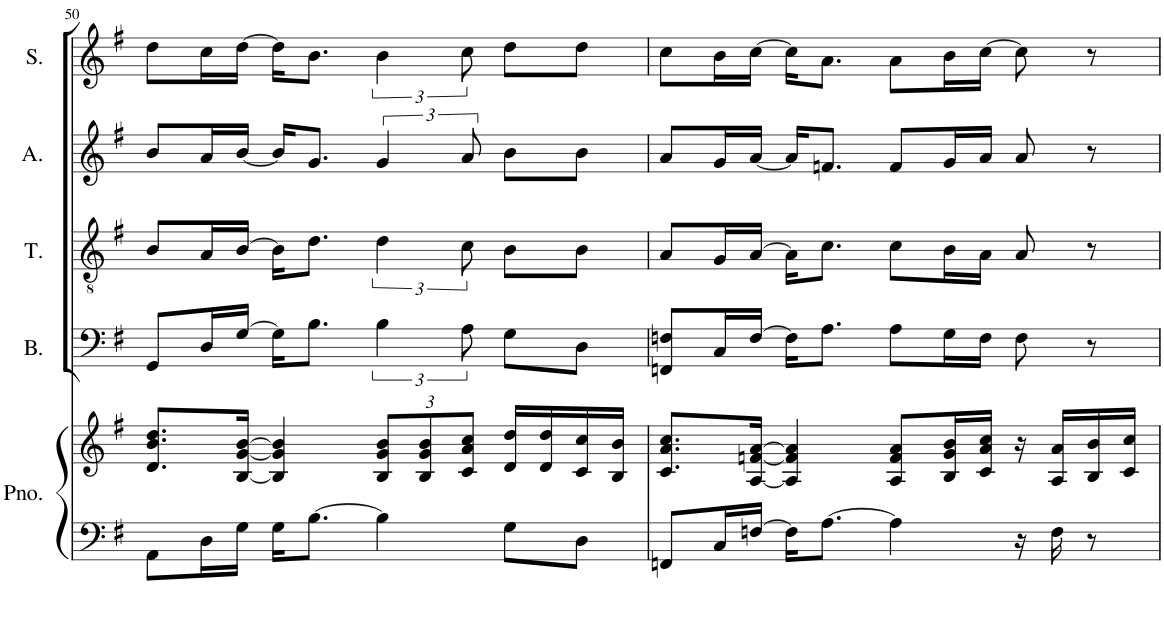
**kern	**kern	**kern	**kern	**kern	**kern
*part5	*part5	*part4	*part3	*part2	*part1
*staff6	*staff5	*staff4	*staff3	*staff2	*staff1
*I"Piano	*	*I"Bass	*I"Tenor	*I"Alto	*I"Soprano
*I'Pno.	*	*I'B.	*I'T.	*I'A.	*I'S.
!!LO:PB:g=z
*clefF4	*clefG2	*clefF4	*clefGv2	*clefG2	*clefG2
*k[f#]	*k[f#]	*k[f#]	*k[f#]	*k[f#]	*k[f#]
*M4/4	*M4/4	*M4/4	*M4/4	*M4/4	*M4/4
=50	=50	=50	=50	=50	=50
8AA\L	8.d/ 8.b/ 8.dd/L	8GG/L	8B/L	8b/L	8dd\L
16D\L	.	16D/L	16A/L	16a/L	16cc\L
16G\JJ	[16B/ [16g/ [16b/Jk	[16G/JJ	[16B/JJ	[16b/JJ	[16dd\JJ
16G\KL	4B/] 4g/] 4b/]	16G\KL]	16B\KL]	16b/KL]	16dd\KL]
[8.B\J	.	8.B\J	8.d\J	8.g/J	8.b\J
*	*Xbrackettup	*	*	*	*
4B\]	12B/ 12g/ 12b/L	6B\	6d\	6g/	6b\
.	12B/ 12g/ 12b/	.	.	.	.
.	12c/ 12a/ 12cc/J	12A\	12c\	12a/	12cc\
8G\L	16d/ 16dd/LL	8G\L	8B\L	8b\L	8dd\L
.	16d/ 16dd/	.	.	.	.
8D\J	16c/ 16cc/	8D\J	8B\J	8b\J	8dd\J
.	16B/ 16b/JJ	.	.	.	.
=51	=51	=51	=51	=51	=51
8FFn/L	8.c/ 8.a/ 8.cc/L	8FFn/ 8Fn/L	8A/L	8a/L	8cc\L
16C/L	.	16C/L	16G/L	16g/L	16b\L
[16Fn/JJ	[16A/ [16fn/ [16a/Jk	[16F/JJ	[16A/JJ	[16a/JJ	[16cc\JJ
16F\KL]	4A/] 4f/] 4a/]	16F\KL]	16A\KL]	16a/KL]	16cc\KL]
[8.A\J	.	8.A\J	8.c\J	8.fn/J	8.a\J
4A\]	8A/ 8f/ 8a/L	8A\L	8c\L	8f/L	8a\L
.	16B/ 16g/ 16b/L	16G\L	16B\L	16g/L	16b\L
.	16c/ 16a/ 16cc/JJ	16F\JJ	16A\JJ	16a/JJ	[16cc\JJ
16r	16r	8F\	8A/	8a/	8cc\]
16F\	16A/ 16a/LL	.	.	.	.
8r	16B/ 16b/	8r	8r	8r	8r
.	16c/ 16cc/JJ	.	.	.	.
=	=	=	=	=	=
*-	*-	*-	*-	*-	*-
